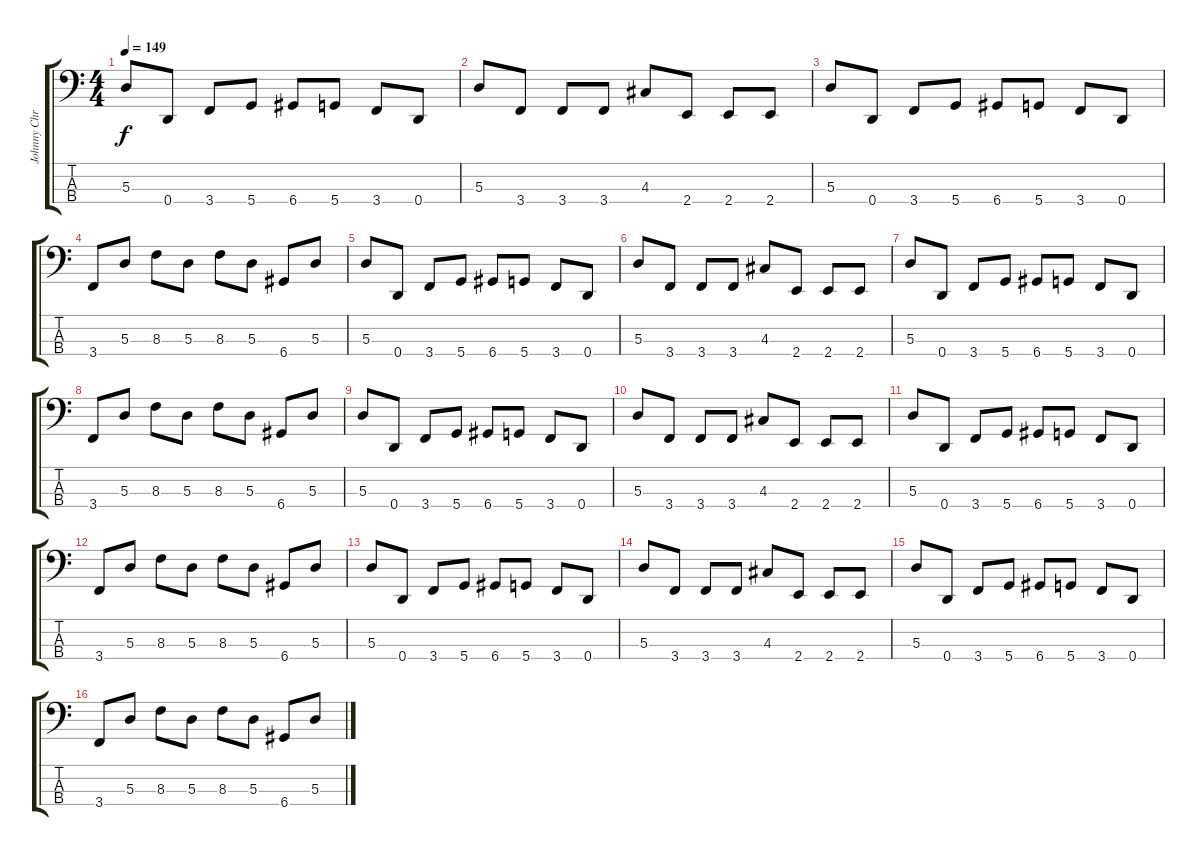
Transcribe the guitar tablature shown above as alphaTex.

\track ("Johnny Christ" "Johnny Chr") {instrument electricbasspick}
\staff {score tabs}
\tuning (G2 D2 A1 D1) {hide}
\ts (4 4)
\tempo 149
\clef f4
\ks c
5.3.8{dy f} 0.4.8 3.4.8 5.4.8 6.4.8 5.4.8 3.4.8 0.4.8 |
5.3.8 3.4.8 3.4.8 3.4.8 4.3.8 2.4.8 2.4.8 2.4.8 |
5.3.8 0.4.8 3.4.8 5.4.8 6.4.8 5.4.8 3.4.8 0.4.8 |
3.4.8 5.3.8 8.3.8 5.3.8 8.3.8 5.3.8 6.4.8 5.3.8 |
5.3.8 0.4.8 3.4.8 5.4.8 6.4.8 5.4.8 3.4.8 0.4.8 |
5.3.8 3.4.8 3.4.8 3.4.8 4.3.8 2.4.8 2.4.8 2.4.8 |
5.3.8 0.4.8 3.4.8 5.4.8 6.4.8 5.4.8 3.4.8 0.4.8 |
3.4.8 5.3.8 8.3.8 5.3.8 8.3.8 5.3.8 6.4.8 5.3.8 |
5.3.8 0.4.8 3.4.8 5.4.8 6.4.8 5.4.8 3.4.8 0.4.8 |
5.3.8 3.4.8 3.4.8 3.4.8 4.3.8 2.4.8 2.4.8 2.4.8 |
5.3.8 0.4.8 3.4.8 5.4.8 6.4.8 5.4.8 3.4.8 0.4.8 |
3.4.8 5.3.8 8.3.8 5.3.8 8.3.8 5.3.8 6.4.8 5.3.8 |
5.3.8 0.4.8 3.4.8 5.4.8 6.4.8 5.4.8 3.4.8 0.4.8 |
5.3.8 3.4.8 3.4.8 3.4.8 4.3.8 2.4.8 2.4.8 2.4.8 |
5.3.8 0.4.8 3.4.8 5.4.8 6.4.8 5.4.8 3.4.8 0.4.8 |
3.4.8 5.3.8 8.3.8 5.3.8 8.3.8 5.3.8 6.4.8 5.3.8
